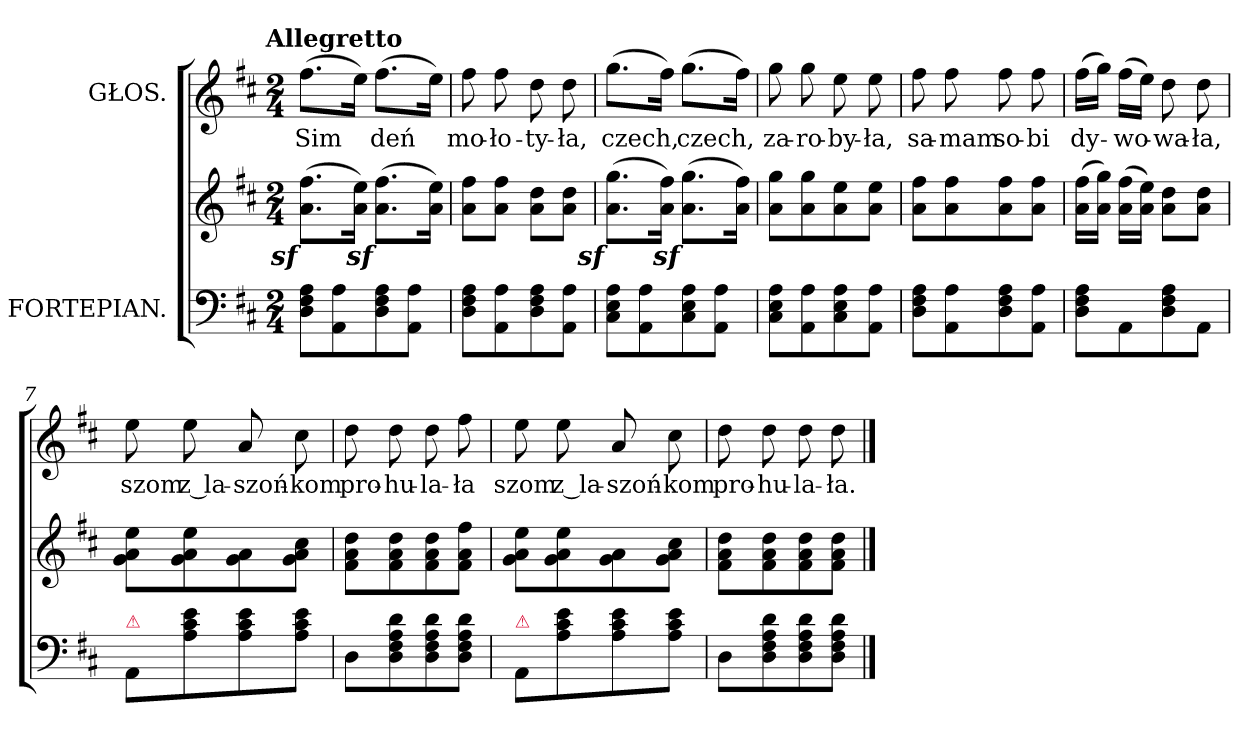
**kern	**kern	**kern	**text
*part2	*part2	*part1	*part1
*staff3	*staff2	*staff1	*staff1
*I"FORTEPIAN.	*	*I"GŁOS.	*
*clefF4	*clefG2	*clefG2	*
*k[f#c#]	*k[f#c#]	*k[f#c#]	*
*D:	*D:	*D:	*
!!LO:TX:omd:t=Allegretto
*M2/4	*M2/4	*M2/4	*
*MM108	*MM108	*MM108	*
=1	=1	=1	=1
!	!LO:DY:rj	!	!
8D\ 8F#\ 8A\L	(>8.az\ 8.ff#z\L	(>8.ff#\L	Sim
8AA\ 8A\	.	.	.
.	16a\ 16ee\Jk)	16ee\Jk)	.
!	!LO:DY:rj	!	!
8D\ 8F#\ 8A\	(>8.az\ 8.ff#z\L	(>8.ff#\L	-deń
8AA\ 8A\J	.	.	.
.	16a\ 16ee\Jk)	16ee\Jk)	.
=2	=2	=2	=2
8D\ 8F#\ 8A\L	8a\ 8ff#\L	8ff#\	mo-
8AA\ 8A\	8a\ 8ff#\J	8ff#\	-ło-
8D\ 8F#\ 8A\	8a\ 8dd\L	8dd\	-ty-
8AA\ 8A\J	8a\ 8dd\J	8dd\	-ła,
=3	=3	=3	=3
!	!LO:DY:rj	!	!
8C#\ 8E\ 8A\L	(>8.az\ 8.ggz\L	(>8.gg\L	czech,
8AA\ 8A\	.	.	.
.	16a\ 16ff#\Jk)	16ff#\Jk)	.
!	!LO:DY:rj	!	!
8C#\ 8E\ 8A\	(>8.az\ 8.ggz\L	(>8.gg\L	czech,
8AA\ 8A\J	.	.	.
.	16a\ 16ff#\Jk)	16ff#\Jk)	.
=4	=4	=4	=4
8C#\ 8E\ 8A\L	8a\ 8gg\L	8gg\	za-
8AA\ 8A\	8a\ 8gg\	8gg\	-ro-
8C#\ 8E\ 8A\	8a\ 8ee\	8ee\	-by-
8AA\ 8A\J	8a\ 8ee\J	8ee\	-ła,
=5	=5	=5	=5
8D\ 8F#\ 8A\L	8a\ 8ff#\L	8ff#\	sa-
8AA\ 8A\	8a\ 8ff#\	8ff#\	-mam
8D\ 8F#\ 8A\	8a\ 8ff#\	8ff#\	so-
8AA\ 8A\J	8a\ 8ff#\J	8ff#\	-bi
=6	=6	=6	=6
8D\ 8F#\ 8A\L	(>16a\ 16ff#\LL	(>16ff#\LL	dy-
.	16a\ 16gg\JJ)	16gg\JJ)	.
8AA\	(>16a\ 16ff#\LL	(>16ff#\LL	-wo-
.	16a\ 16ee\JJ)	16ee\JJ)	.
8D\ 8F#\ 8A\	8a\ 8dd\L	8dd\	-wa-
8AA\J	8a\ 8dd\J	8dd\	-ła,
=7	=7	=7	=7
!LO:TX:a:color=crimson:t=⚠	!	!	!
8AA/L	8g\ 8a\ 8ee\L	8ee\	szom
8A\ 8c#\ 8e\	8g\ 8a\ 8ee\	8ee\	z la-
8A\ 8c#\ 8e\	8g\ 8a\	8a/	-szoń-
8A\ 8c#\ 8e\J	8g/ 8a/ 8cc#/J	8cc#\	-kom
=8	=8	=8	=8
8D\L	8f#\ 8a\ 8dd\L	8dd\	pro-
8D\ 8F#\ 8A\ 8d\	8f#\ 8a\ 8dd\	8dd\	-hu-
8D\ 8F#\ 8A\ 8d\	8f#\ 8a\ 8dd\	8dd\	-la-
8D\ 8F#\ 8A\ 8d\J	8f#\ 8a\ 8ff#\J	8ff#\	-ła
=9	=9	=9	=9
!LO:TX:a:color=crimson:t=⚠	!	!	!
8AA/L	8g\ 8a\ 8ee\L	8ee\	szom
8A\ 8c#\ 8e\	8g\ 8a\ 8ee\	8ee\	z_la-
8A\ 8c#\ 8e\	8g\ 8a\	8a/	-szoń-
8A\ 8c#\ 8e\J	8g/ 8a/ 8cc#/J	8cc#\	-kom
=10	=10	=10	=10
8D\L	8f#\ 8a\ 8dd\L	8dd\	pro-
8D\ 8F#\ 8A\ 8d\	8f#\ 8a\ 8dd\	8dd\	-hu-
8D\ 8F#\ 8A\ 8d\	8f#\ 8a\ 8dd\	8dd\	-la-
8D\ 8F#\ 8A\ 8d\J	8f#\ 8a\ 8dd\J	8dd\	-ła.
==	==	==	==
*-	*-	*-	*-
